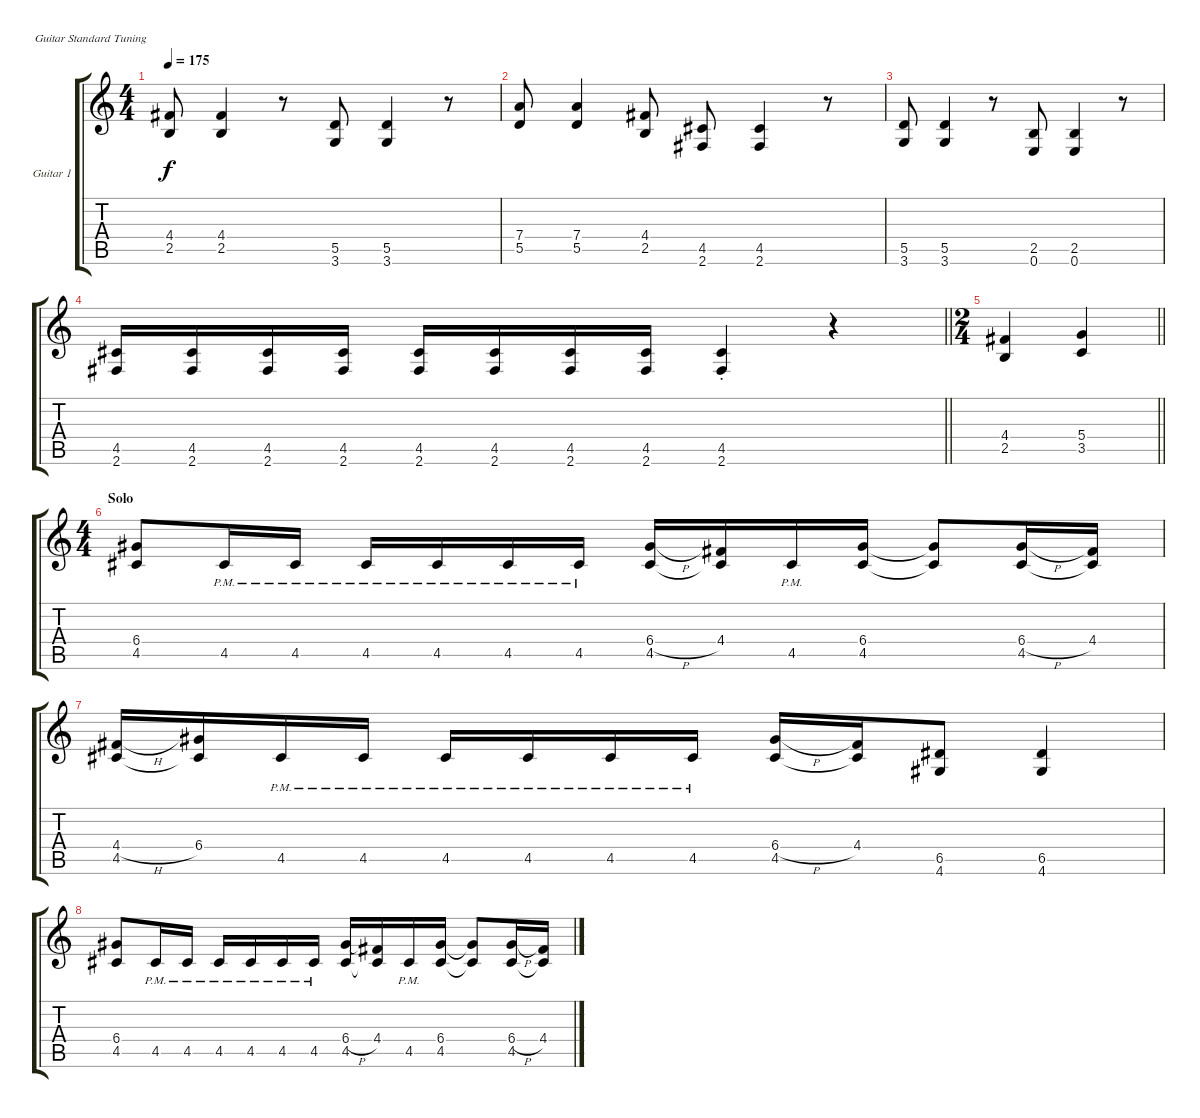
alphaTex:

\bracketExtendMode groupsimilarinstruments
\firstSystemTrackNameOrientation horizontal
\otherSystemsTrackNameOrientation horizontal
\track ("Guitar 1" "Guitar 1") {instrument overdrivenguitar}
\staff {score tabs}
\tuning (E4 B3 G3 D3 A2 E2)
\ts (4 4)
\tempo 175
\clef g2
\ks c
(4.4 2.5).8{dy f} (4.4 2.5).4 r.8 (5.5 3.6).8 (5.5 3.6).4 r.8 |
(7.4 5.5).8 (7.4 5.5).4 (4.4 2.5).8 (4.5 2.6).8 (4.5 2.6).4 r.8 |
(5.5 3.6).8 (5.5 3.6).4 r.8 (2.5 0.6).8 (2.5 0.6).4 r.8 |
\barLineRight lightlight
(4.5 2.6).16 (4.5 2.6).16 (4.5 2.6).16 (4.5 2.6).16 (4.5 2.6).16 (4.5 2.6).16 (4.5 2.6).16 (4.5 2.6).16 (4.5{st} 2.6{st}).4 r.4 |
\ts (2 4)
\beaming (8 2 2)
\barLineRight lightlight
(4.4 2.5).4 (5.4 3.5).4 |
\ts (4 4)
\beaming (8 2 2 2 2)
\section ("" "Solo")
(6.4 4.5).8 4.5{pm}.16 4.5{pm}.16 4.5{pm}.16 4.5{pm}.16 4.5{pm}.16 4.5{pm}.16 (6.4{h} 4.5).16 (4.4 4.5{t}).16 4.5{pm}.16 (6.4 4.5).16 (6.4{t} 4.5{t}).8 (6.4{h} 4.5).16 (4.4 4.5{t}).16 |
(4.4{h} 4.5).16 (6.4 4.5{t}).16 4.5{pm}.16 4.5{pm}.16 4.5{pm}.16 4.5{pm}.16 4.5{pm}.16 4.5{pm}.16 (6.4{h} 4.5).16 (4.4 4.5{t}).16 (6.5 4.6).8 (6.5 4.6).4 |
(6.4 4.5).8 4.5{pm}.16 4.5{pm}.16 4.5{pm}.16 4.5{pm}.16 4.5{pm}.16 4.5{pm}.16 (6.4{h} 4.5).16 (4.4 4.5{t}).16 4.5{pm}.16 (6.4 4.5).16 (6.4{t} 4.5{t}).8 (6.4{h} 4.5).16 (4.4 4.5{t}).16
